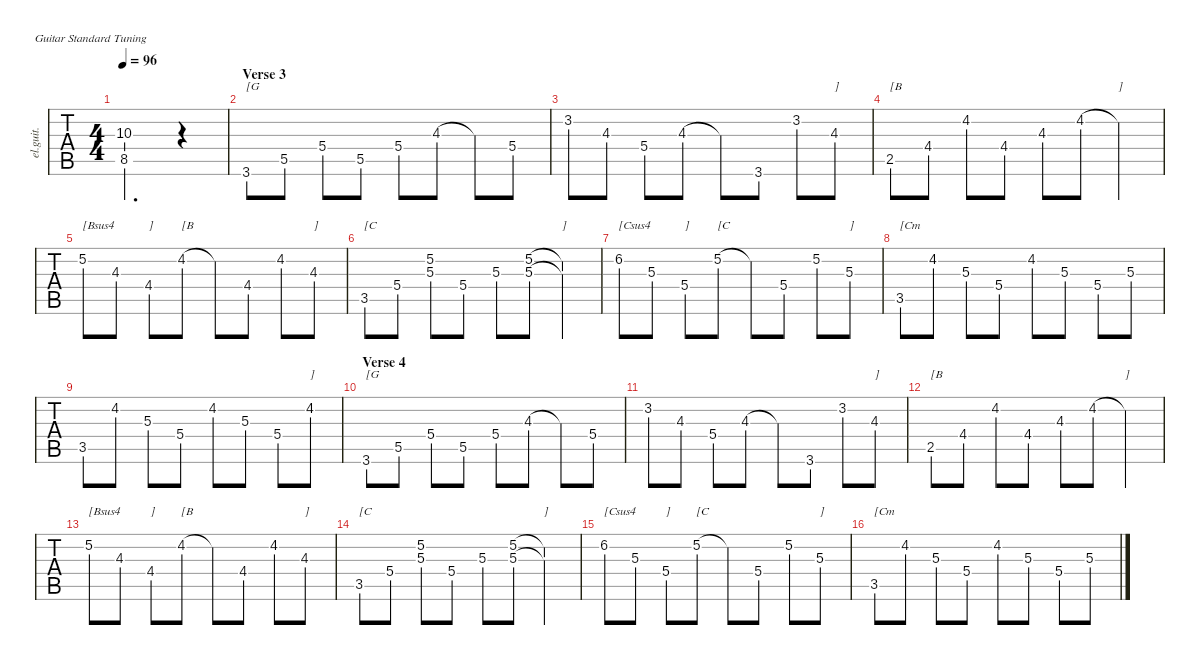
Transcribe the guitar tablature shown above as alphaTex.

\defaultSystemsLayout 4
\hideDynamics
\bracketExtendMode nobrackets
\track ("Guitar L7" "el.guit.") {instrument electricguitarclean}
\staff {tabs}
\tuning (E4 B3 G3 D3 A2 E2)
\ts (4 4)
\tempo 96
\clef g2
\ks g
(8.5{lf 2 acc forcenatural} 10.3{lf 5 acc forcenatural}).2{d dy mf} r.4 |
\section ("" "Verse 3")
3.6{lf 2 acc forcenatural}.8{txt "[G"} 5.5{lf 4 acc forcenatural}.8 5.4{lf 5 acc forcenatural}.8 5.5{lf 4 acc forcenatural}.8 5.4{lf 5 acc forcenatural}.8 4.3{lf 3 acc forcenatural}.8 4.3{t acc forcenatural}.8 5.4{lf 5 acc forcenatural}.8 |
3.2{lf 2 acc forcenatural}.8 4.3{lf 3 acc forcenatural}.8 5.4{lf 5 acc forcenatural}.8 4.3{lf 3 acc forcenatural}.8 4.3{t acc forcenatural}.8 3.6{lf 2 acc forcenatural}.8 3.2{lf 2 acc forcenatural}.8 4.3{lf 3 acc forcenatural}.8{txt "]"} |
2.5{lf 2 acc forcenatural}.8{txt "[B"} 4.4{lf 4 acc #}.8 4.2{lf 4 acc #}.8 4.4{lf 4 acc #}.8 4.3{lf 4 acc forcenatural}.8 4.2{lf 4 acc #}.8 4.2{t acc #}.4{txt "]"} |
5.2{lf 5 acc forcenatural}.8{txt "[Bsus4"} 4.3{lf 4 acc forcenatural}.8 4.4{lf 4 acc #}.8{txt "]"} 4.2{lf 4 acc #}.8{txt "[B"} 4.2{t acc #}.8 4.4{lf 4 acc #}.8 4.2{lf 4 acc #}.8 4.3{lf 4 acc forcenatural}.8{txt "]"} |
3.5{lf 2 acc forcenatural}.8{txt "[C"} 5.4{lf 4 acc forcenatural}.8 (5.3{lf 4 acc forcenatural} 5.2{lf 4 acc forcenatural}).8 5.4{lf 4 acc forcenatural}.8 5.3{lf 4 acc forcenatural}.8 (5.2{lf 4 acc forcenatural} 5.3{lf 4 acc forcenatural}).8 (5.3{t acc forcenatural} 5.2{t acc forcenatural}).4{txt "]"} |
6.2{lf 5 acc forcenatural}.8{txt "[Csus4"} 5.3{lf 4 acc forcenatural}.8 5.4{lf 4 acc forcenatural}.8{txt "]"} 5.2{lf 4 acc forcenatural}.8{txt "[C"} 5.2{t acc forcenatural}.8 5.4{lf 4 acc forcenatural}.8 5.2{lf 4 acc forcenatural}.8 5.3{lf 4 acc forcenatural}.8{txt "]"} |
3.5{lf 2 acc forcenatural}.8{txt "[Cm"} 4.2{lf 3 acc #}.8 5.3{lf 5 acc forcenatural}.8 5.4{lf 4 acc forcenatural}.8 4.2{lf 3 acc #}.8 5.3{lf 5 acc forcenatural}.8 5.4{lf 4 acc forcenatural}.8 5.3{lf 5 acc forcenatural}.8 |
3.5{lf 2 acc forcenatural}.8 4.2{lf 3 acc #}.8 5.3{lf 5 acc forcenatural}.8 5.4{lf 4 acc forcenatural}.8 4.2{lf 3 acc #}.8 5.3{lf 5 acc forcenatural}.8 5.4{lf 4 acc forcenatural}.8 4.2{lf 3 acc #}.8{txt "]"} |
\section ("" "Verse 4")
3.6{lf 2 acc forcenatural}.8{txt "[G"} 5.5{lf 4 acc forcenatural}.8 5.4{lf 5 acc forcenatural}.8 5.5{lf 4 acc forcenatural}.8 5.4{lf 5 acc forcenatural}.8 4.3{lf 3 acc forcenatural}.8 4.3{t acc forcenatural}.8 5.4{lf 5 acc forcenatural}.8 |
3.2{lf 2 acc forcenatural}.8 4.3{lf 3 acc forcenatural}.8 5.4{lf 5 acc forcenatural}.8 4.3{lf 3 acc forcenatural}.8 4.3{t acc forcenatural}.8 3.6{lf 2 acc forcenatural}.8 3.2{lf 2 acc forcenatural}.8 4.3{lf 3 acc forcenatural}.8{txt "]"} |
2.5{lf 2 acc forcenatural}.8{txt "[B"} 4.4{lf 4 acc #}.8 4.2{lf 4 acc #}.8 4.4{lf 4 acc #}.8 4.3{lf 4 acc forcenatural}.8 4.2{lf 4 acc #}.8 4.2{t acc #}.4{txt "]"} |
5.2{lf 5 acc forcenatural}.8{txt "[Bsus4"} 4.3{lf 4 acc forcenatural}.8 4.4{lf 4 acc #}.8{txt "]"} 4.2{lf 4 acc #}.8{txt "[B"} 4.2{t acc #}.8 4.4{lf 4 acc #}.8 4.2{lf 4 acc #}.8 4.3{lf 4 acc forcenatural}.8{txt "]"} |
3.5{lf 2 acc forcenatural}.8{txt "[C"} 5.4{lf 4 acc forcenatural}.8 (5.3{lf 4 acc forcenatural} 5.2{lf 4 acc forcenatural}).8 5.4{lf 4 acc forcenatural}.8 5.3{lf 4 acc forcenatural}.8 (5.2{lf 4 acc forcenatural} 5.3{lf 4 acc forcenatural}).8 (5.3{t acc forcenatural} 5.2{t acc forcenatural}).4{txt "]"} |
6.2{lf 5 acc forcenatural}.8{txt "[Csus4"} 5.3{lf 4 acc forcenatural}.8 5.4{lf 4 acc forcenatural}.8{txt "]"} 5.2{lf 4 acc forcenatural}.8{txt "[C"} 5.2{t acc forcenatural}.8 5.4{lf 4 acc forcenatural}.8 5.2{lf 4 acc forcenatural}.8 5.3{lf 4 acc forcenatural}.8{txt "]"} |
3.5{lf 2 acc forcenatural}.8{txt "[Cm"} 4.2{lf 3 acc #}.8 5.3{lf 5 acc forcenatural}.8 5.4{lf 4 acc forcenatural}.8 4.2{lf 3 acc #}.8 5.3{lf 5 acc forcenatural}.8 5.4{lf 4 acc forcenatural}.8 5.3{lf 5 acc forcenatural}.8
